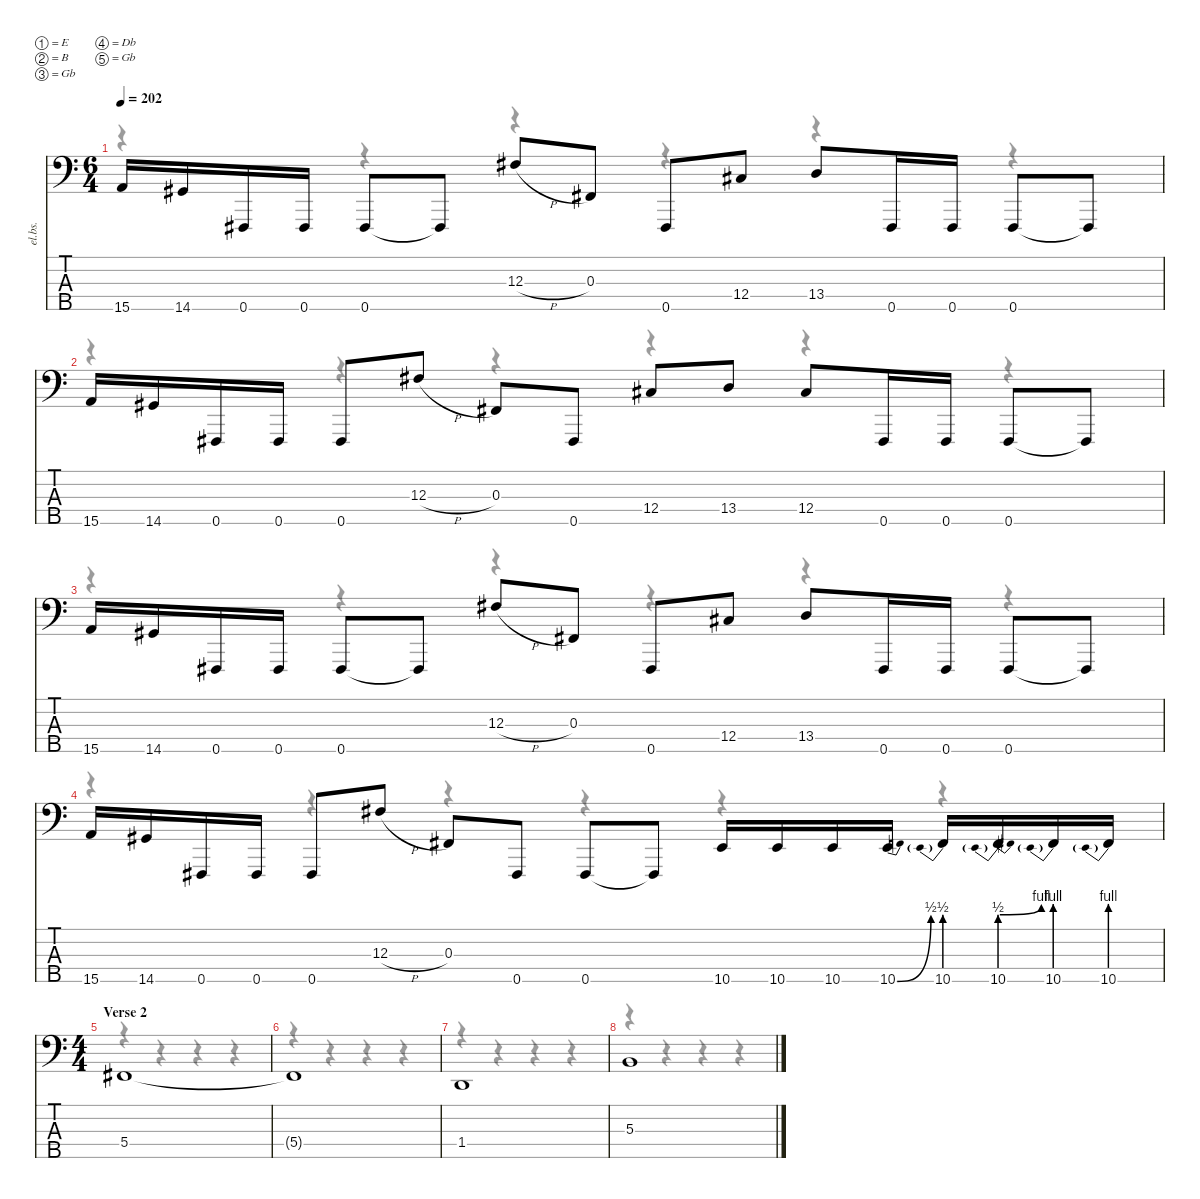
\defaultSystemsLayout 4
\hideDynamics
\bracketExtendMode nobrackets
\track ("Conor Hesse" "el.bs.") {instrument slapbass1}
\staff {score tabs}
\tuning (E2 B1 Gb1 Db1 Gb0)
\voice
\ts (6 4)
\tempo 202
\clef f4
\ks c
15.5.16{dy f beam Up} 14.5{acc #}.16{beam Up} 0.5{acc #}.16{beam Up} 0.5{acc #}.16{beam Up} 0.5{acc #}.8{beam Up} 0.5{t acc #}.8{beam Up} 12.3{h acc #}.8{beam Up} 0.3{acc #}.8{beam Up} 0.5{acc #}.8{beam Up} 12.4{acc #}.8{beam Up} 13.4.8{beam Up} 0.5{acc #}.16{beam Up} 0.5{acc #}.16{beam Up} 0.5{acc #}.8{beam Up} 0.5{t acc #}.8{beam Up} |
15.5.16{beam Up} 14.5{acc #}.16{beam Up} 0.5{acc #}.16{beam Up} 0.5{acc #}.16{beam Up} 0.5{acc #}.8{beam Up} 12.3{h acc #}.8{beam Up} 0.3{acc #}.8{beam Up} 0.5{acc #}.8{beam Up} 12.4{acc #}.8{beam Up} 13.4.8{beam Up} 12.4{acc #}.8{beam Up} 0.5{acc #}.16{beam Up} 0.5{acc #}.16{beam Up} 0.5{acc #}.8{beam Up} 0.5{t acc #}.8{beam Up} |
15.5.16{beam Up} 14.5{acc #}.16{beam Up} 0.5{acc #}.16{beam Up} 0.5{acc #}.16{beam Up} 0.5{acc #}.8{beam Up} 0.5{t acc #}.8{beam Up} 12.3{h acc #}.8{beam Up} 0.3{acc #}.8{beam Up} 0.5{acc #}.8{beam Up} 12.4{acc #}.8{beam Up} 13.4.8{beam Up} 0.5{acc #}.16{beam Up} 0.5{acc #}.16{beam Up} 0.5{acc #}.8{beam Up} 0.5{t acc #}.8{beam Up} |
15.5.16{beam Up} 14.5{acc #}.16{beam Up} 0.5{acc #}.16{beam Up} 0.5{acc #}.16{beam Up} 0.5{acc #}.8{beam Up} 12.3{h acc #}.8{beam Up} 0.3{acc #}.8{beam Up} 0.5{acc #}.8{beam Up} 0.5{acc #}.8{beam Up} 0.5{t acc #}.8{beam Up} 10.5.16{beam Up} 10.5.16{beam Up} 10.5.16{beam Up} 10.5{be (bend 0 0 60 2)}.16{beam Up} 10.5{be (prebend 0 2 60 2)}.16{beam Up} 10.5{be (prebendbend 0 2 60 4)}.16{beam Up} 10.5{be (prebend 0 4 60 4)}.16{beam Up} 10.5{be (prebend 0 4 30 4)}.16{beam Up} |
\ts (4 4)
\beaming (8 2 2 2 2)
\section ("" "Verse 2")
5.4{acc #}.1{beam Up} |
5.4{t acc #}.1{beam Up} |
1.4.1{beam Up} |
5.3.1{beam Up}
\voice
\clef f4
\ottava regular
\simile none
\ks c
r.4{dy mf beam Down} r.4{beam Down} r.4{beam Down} r.4{beam Down} r.4{beam Down} r.4{beam Down} |
r.4{beam Down} r.4{beam Down} r.4{beam Down} r.4{beam Down} r.4{beam Down} r.4{beam Down} |
r.4{beam Down} r.4{beam Down} r.4{beam Down} r.4{beam Down} r.4{beam Down} r.4{beam Down} |
r.4{beam Down} r.4{beam Down} r.4{beam Down} r.4{beam Down} r.4{beam Down} r.4{beam Down} |
r.4{beam Down} r.4{beam Down} r.4{beam Down} r.4{beam Down} |
r.4{beam Down} r.4{beam Down} r.4{beam Down} r.4{beam Down} |
r.4{beam Down} r.4{beam Down} r.4{beam Down} r.4{beam Down} |
r.4{beam Down} r.4{beam Down} r.4{beam Down} r.4{beam Down}
